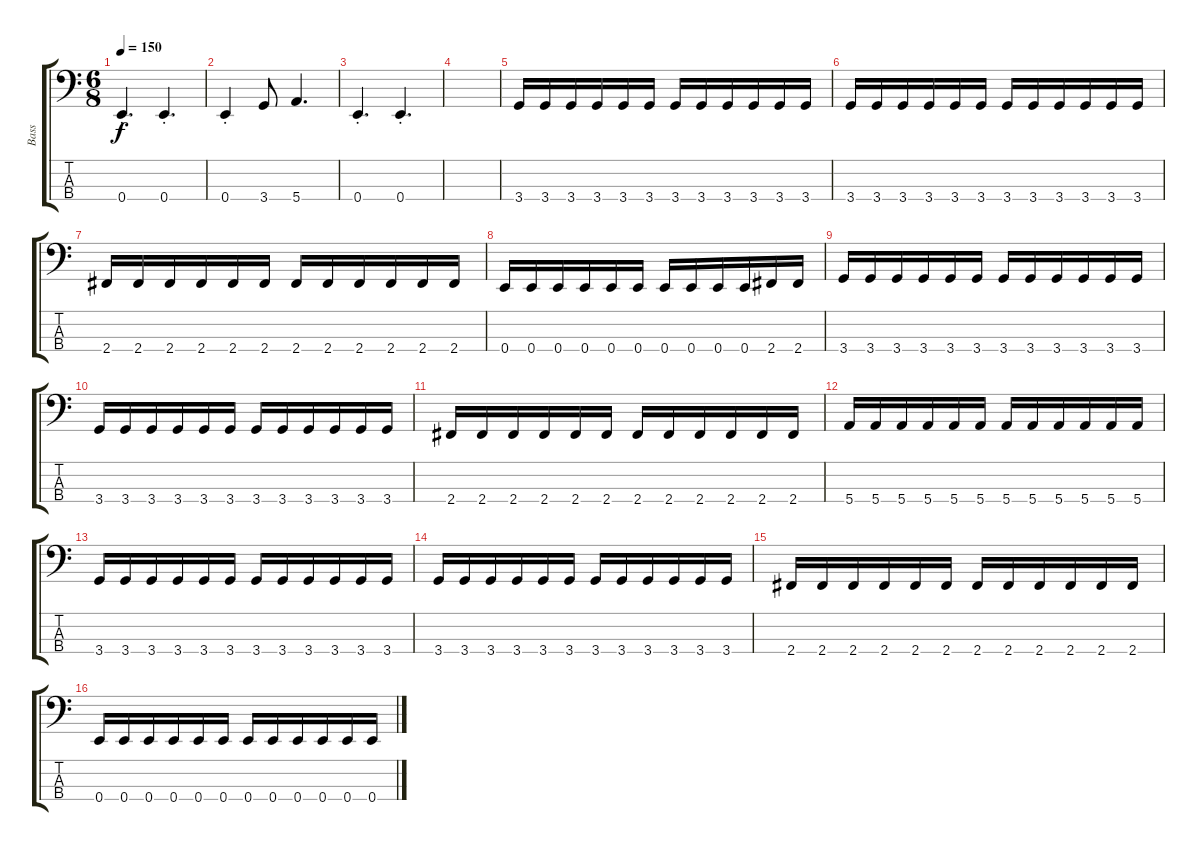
\track ("Bass" "Bass") {instrument electricbassfinger}
\staff {score tabs}
\tuning (G2 D2 A1 E1) {hide}
\ts (6 8)
\tempo 150
\clef f4
\ks c
0.4{st}.4{d dy f} 0.4{st}.4{d} |
0.4{st}.4 3.4.8 5.4.4{d} |
0.4{st}.4{d} 0.4{st}.4{d} |
|
3.4.16 3.4.16 3.4.16 3.4.16 3.4.16 3.4.16 3.4.16 3.4.16 3.4.16 3.4.16 3.4.16 3.4.16 |
3.4.16 3.4.16 3.4.16 3.4.16 3.4.16 3.4.16 3.4.16 3.4.16 3.4.16 3.4.16 3.4.16 3.4.16 |
2.4.16 2.4.16 2.4.16 2.4.16 2.4.16 2.4.16 2.4.16 2.4.16 2.4.16 2.4.16 2.4.16 2.4.16 |
0.4.16 0.4.16 0.4.16 0.4.16 0.4.16 0.4.16 0.4.16 0.4.16 0.4.16 0.4.16 2.4.16 2.4.16 |
3.4.16 3.4.16 3.4.16 3.4.16 3.4.16 3.4.16 3.4.16 3.4.16 3.4.16 3.4.16 3.4.16 3.4.16 |
3.4.16 3.4.16 3.4.16 3.4.16 3.4.16 3.4.16 3.4.16 3.4.16 3.4.16 3.4.16 3.4.16 3.4.16 |
2.4.16 2.4.16 2.4.16 2.4.16 2.4.16 2.4.16 2.4.16 2.4.16 2.4.16 2.4.16 2.4.16 2.4.16 |
5.4.16 5.4.16 5.4.16 5.4.16 5.4.16 5.4.16 5.4.16 5.4.16 5.4.16 5.4.16 5.4.16 5.4.16 |
3.4.16 3.4.16 3.4.16 3.4.16 3.4.16 3.4.16 3.4.16 3.4.16 3.4.16 3.4.16 3.4.16 3.4.16 |
3.4.16 3.4.16 3.4.16 3.4.16 3.4.16 3.4.16 3.4.16 3.4.16 3.4.16 3.4.16 3.4.16 3.4.16 |
2.4.16 2.4.16 2.4.16 2.4.16 2.4.16 2.4.16 2.4.16 2.4.16 2.4.16 2.4.16 2.4.16 2.4.16 |
0.4.16 0.4.16 0.4.16 0.4.16 0.4.16 0.4.16 0.4.16 0.4.16 0.4.16 0.4.16 0.4.16 0.4.16
